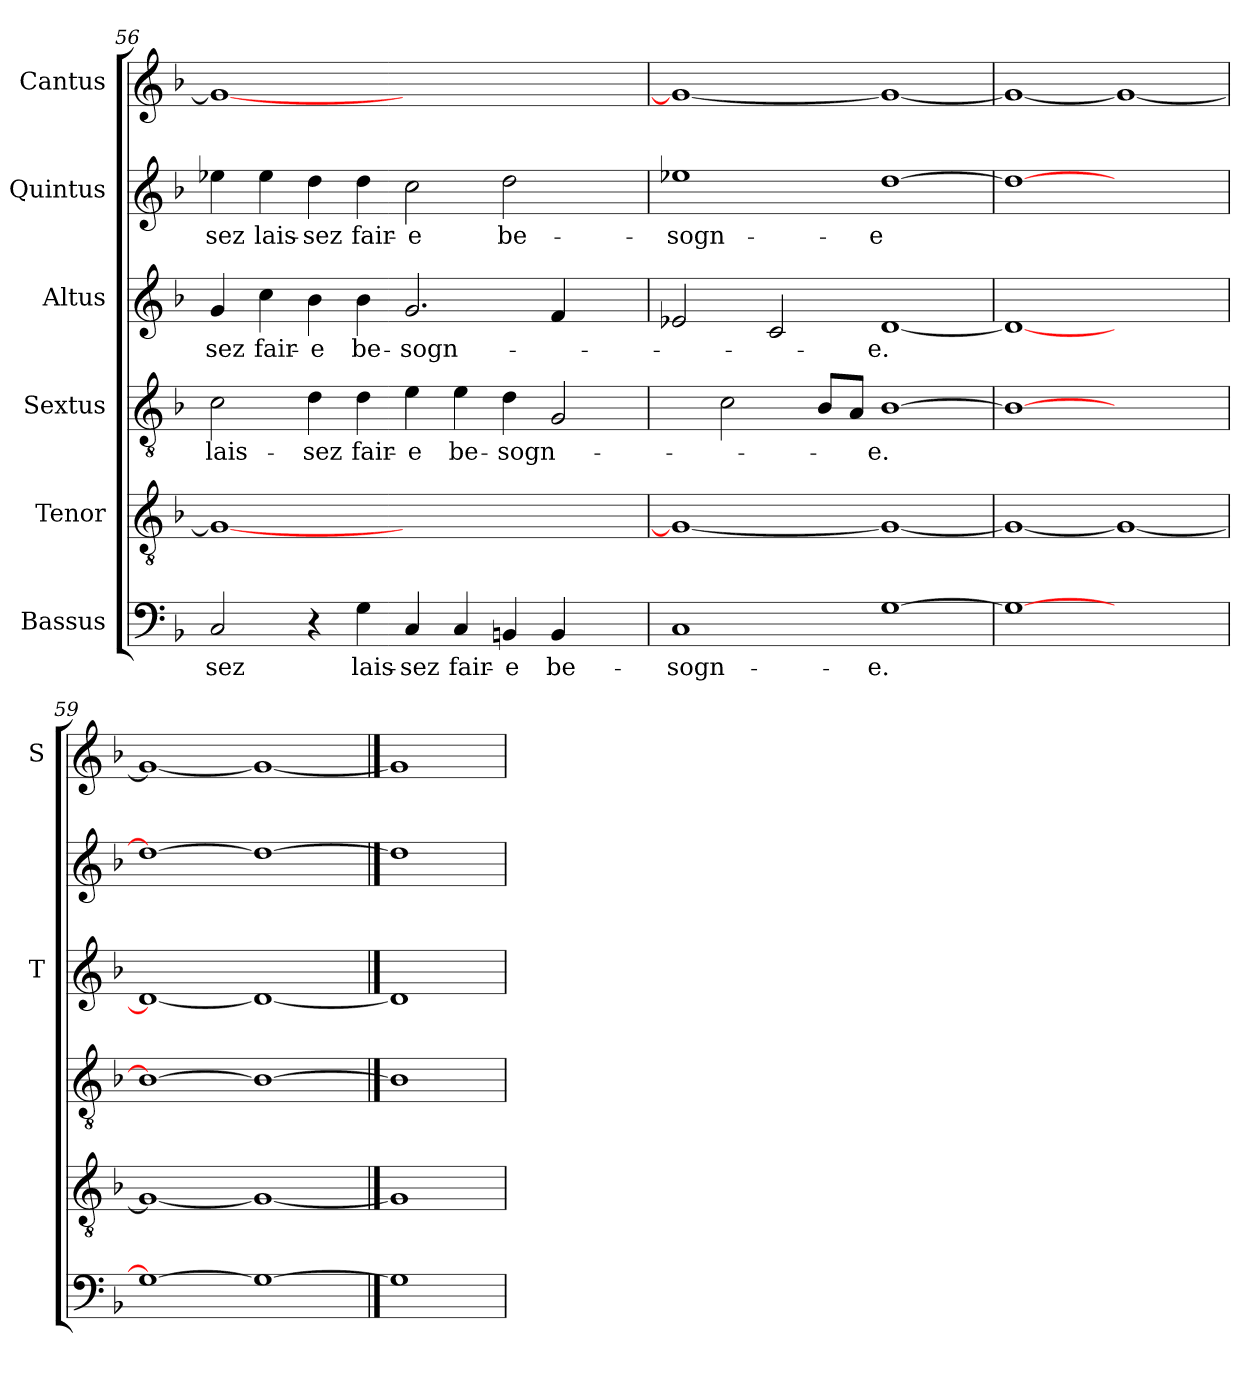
**kern	**text	**kern	**kern	**text	**kern	**text	**kern	**text	**kern
*part6	*part6	*part5	*part4	*part4	*part3	*part3	*part2	*part2	*part1
*staff6	*staff6	*staff5	*staff4	*staff4	*staff3	*staff3	*staff2	*staff2	*staff1
*I"Bassus	*	*I"Tenor	*I"Sextus	*	*I"Altus	*	*I"Quintus	*	*I"Cantus
*	*	*	*	*	*I'T	*	*	*	*I'S
*clefF4	*	*clefGv2	*clefGv2	*	*clefG2	*	*clefG2	*	*clefG2
*k[b-]	*	*k[b-]	*k[b-]	*	*k[b-]	*	*k[b-]	*	*k[b-]
*F:	*	*F:	*F:	*	*F:	*	*F:	*	*F:
=56	=56	=56	=56	=56	=56	=56	=56	=56	=56
!	!LO:LY:b	!	!	!LO:LY:b	!	!LO:LY:b	!	!LO:LY:b	!
2C/	-sez	1G_	2c\	lais-	4g/	-sez	4ee-X\	-sez	1g_
!	!	!	!	!	!	!LO:LY:b	!	!LO:LY:b	!
.	.	.	.	.	4cc\	fair-	4ee-\	lais-	.
!	!	!	!	!LO:LY:b	!	!LO:LY:b	!	!LO:LY:b	!
4r	.	.	4d\	-sez	4b-\	-e	4dd\	-sez	.
!	!LO:LY:b	!	!	!LO:LY:b	!	!LO:LY:b	!	!LO:LY:b	!
4G\	lais-	.	4d\	fair-	4b-\	be-	4dd\	fair-	.
!	!LO:LY:b	!	!	!LO:LY:b	!	!LO:LY:b	!	!LO:LY:b	!
4C/	-sez	1ryy	4e\	-e	2.g/	-sogn-	2cc\	-e	1ryy
!	!LO:LY:b	!	!	!LO:LY:b	!	!	!	!	!
4C/	fair-	.	4e\	be-	.	.	.	.	.
!	!LO:LY:b	!	!	!LO:LY:b	!	!	!	!LO:LY:b	!
4BBn/	-e	.	4d\	-sogn-	.	.	2dd\	be-	.
!	!LO:LY:b	!	!	!	!	!	!	!	!
4BB/	be-	.	2G/	.	4f/	.	.	.	.
4ryy	.	4ryy	.	.	4ryy	.	4ryy	.	4ryy
=57	=57	=57	=57	=57	=57	=57	=57	=57	=57
!	!LO:LY:b	!	!	!	!	!	!	!LO:LY:b	!
1C	-sogn-	1G_	4G/yy 4A/yy	.	2e-X/	.	1ee-X	-sogn-	1g_
.	.	.	2c\	.	.	.	.	.	.
.	.	.	.	.	2c/	.	.	.	.
.	.	.	8B-/L	.	.	.	.	.	.
.	.	.	8A/J	.	.	.	.	.	.
!	!LO:LY:b	!	!	!LO:LY:b	!	!LO:LY:b	!	!LO:LY:b	!
[1G	-e.	1G_	[1B-	-e.	[1d	-e.	[1dd	-e	1g_
=58	=58	=58	=58	=58	=58	=58	=58	=58	=58
1G_	.	1G_	1B-_	.	1d_	.	1dd_	.	1g_
1ryy	.	1G_	1ryy	.	1ryy	.	1ryy	.	1g_
=59	=59	=59	=59	=59	=59	=59	=59	=59	=59
1G_	.	1G_	1B-_	.	1d_	.	1dd_	.	1g_
1G_	.	1G_	1B-_	.	1d_	.	1dd_	.	1g_
==60	==60	==60	==60	==60	==60	==60	==60	==60	==60
1G]	.	1G]	1B-]	.	1d]	.	1dd]	.	1g]
=	=	=	=	=	=	=	=	=	=
*-	*-	*-	*-	*-	*-	*-	*-	*-	*-
